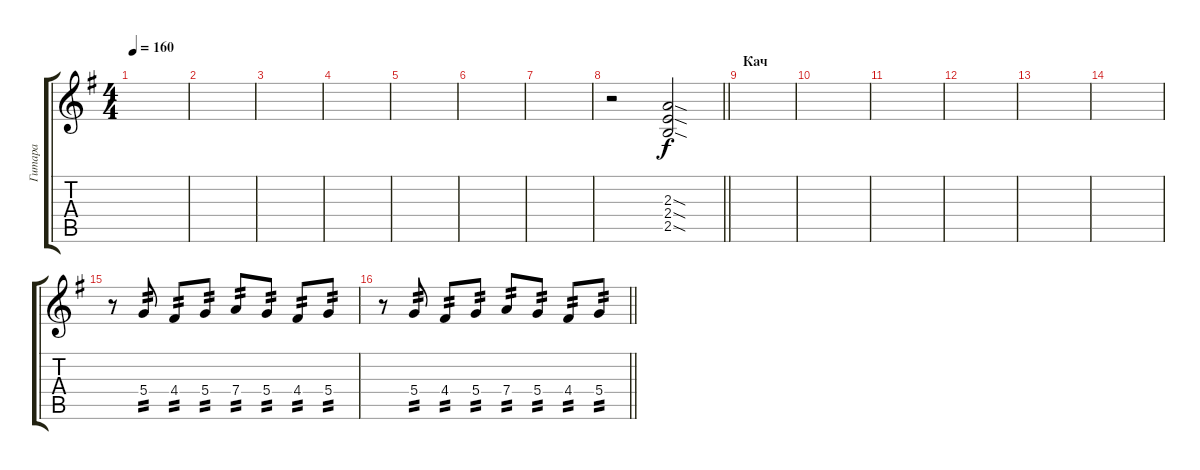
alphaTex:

\track ("Гитара" "Гитара") {instrument distortionguitar}
\staff {score tabs}
\tuning (E4 B3 G3 D3 A2 E2) {hide}
\ts (4 4)
\section ("" "")
\tempo 160
\clef g2
\ks eminor
|
|
|
|
|
|
|
\barLineRight lightlight
r.2 (2.3{sod} 2.4{sod} 2.5{sod}).2{volume 12} |
\section ("" "Кач")
|
|
|
|
|
|
r.8 5.4.8{tp 2} 4.4.8{tp 2} 5.4.8{tp 2} 7.4.8{tp 2} 5.4.8{tp 2} 4.4.8{tp 2} 5.4.8{tp 2} |
\barLineRight lightlight
r.8 5.4.8{tp 2} 4.4.8{tp 2} 5.4.8{tp 2} 7.4.8{tp 2} 5.4.8{tp 2} 4.4.8{tp 2} 5.4.8{tp 2}
